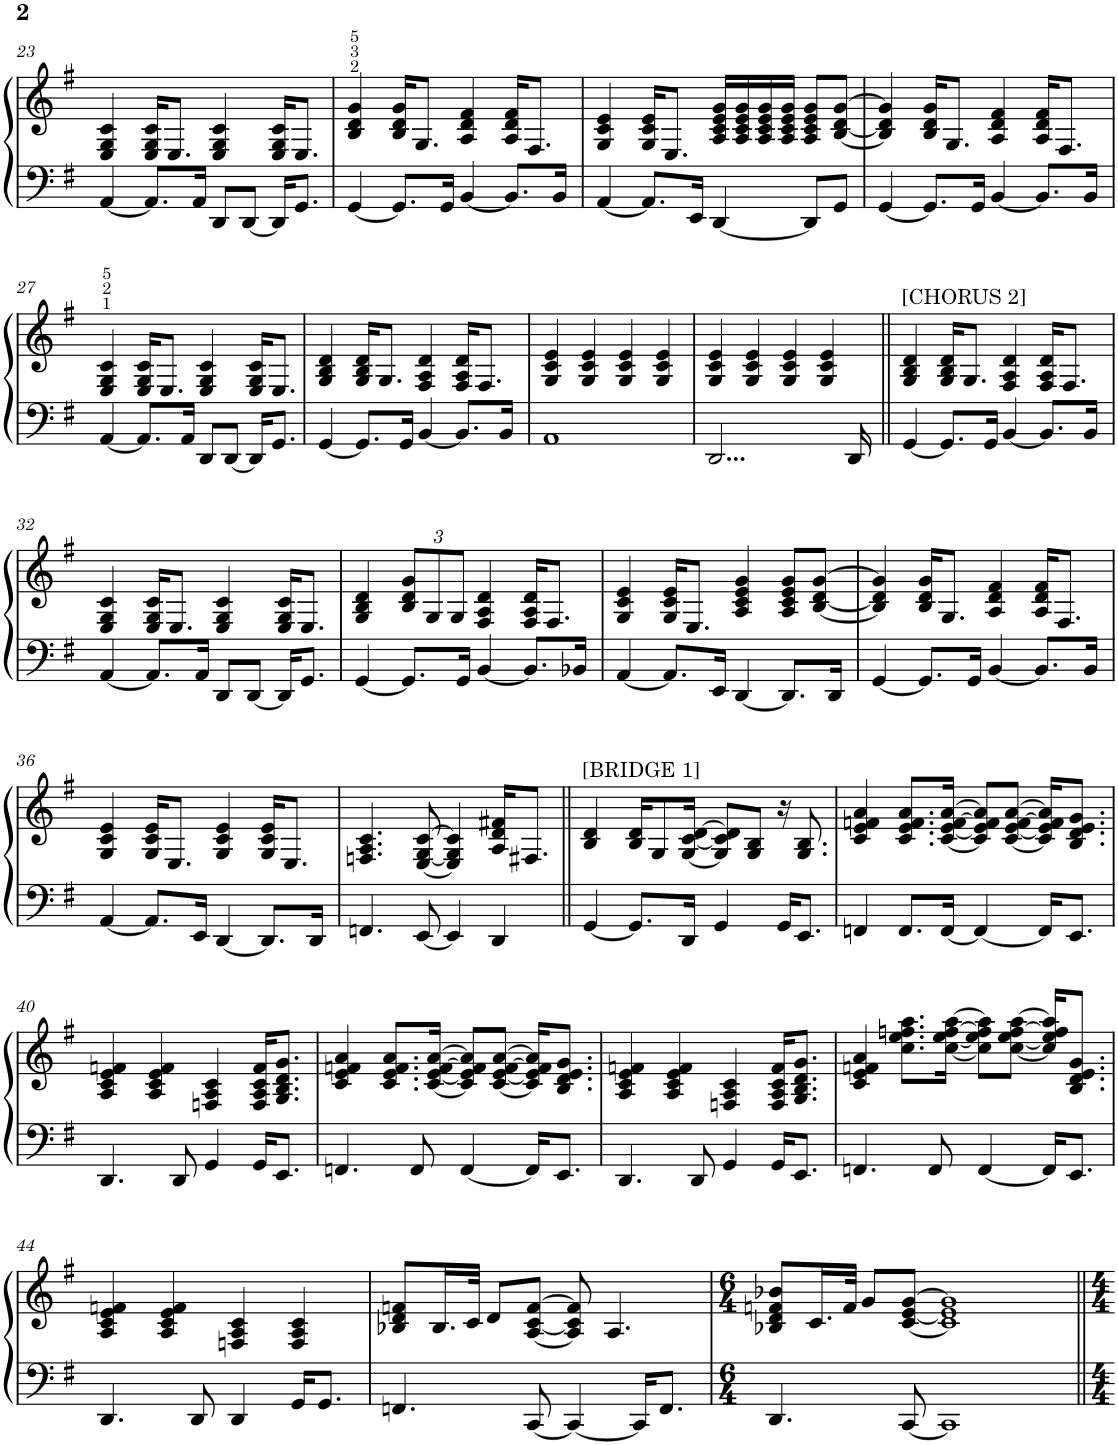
**kern	**kern
*part1	*part1
*staff2	*staff1
*I"Piano	*
*I'Pno.	*
!!LO:PB:g=z
*clefF4	*clefG2
*k[f#]	*k[f#]
*M4/4	*M4/4
=23	=23
[4AA/	4E/ 4G/ 4c/
8.AA/L]	16E/ 16G/ 16c/KL
.	8.E/J
16AA/Jk	.
8DD/L	4E/ 4G/ 4c/
[8DD/J	.
16DD/KL]	16E/ 16G/ 16c/KL
8.GG/J	8.E/J
=24	=24
[4GG/	4B/ 4d/ 4g/
8.GG/L]	16B/ 16d/ 16g/KL
.	8.G/J
16GG/Jk	.
[4BB/	4A/ 4d/ 4f#/
8.BB/L]	16A/ 16d/ 16f#/KL
.	8.F#/J
16BB/Jk	.
=25	=25
[4AA/	4G/ 4c/ 4e/
8.AA/L]	16G/ 16c/ 16e/KL
.	8.E/J
16EE/Jk	.
[4DD/	16A/ 16c/ 16e/ 16g/LL
.	16A/ 16c/ 16e/ 16g/
.	16A/ 16c/ 16e/ 16g/
.	16A/ 16c/ 16e/ 16g/JJ
8DD/L]	8A/ 8c/ 8e/ 8g/L
8GG/J	[8B/ [8d/ [8g/J
=26	=26
[4GG/	4B/] 4d/] 4g/]
8.GG/L]	16B/ 16d/ 16g/KL
.	8.G/J
16GG/Jk	.
[4BB/	4A/ 4d/ 4f#/
8.BB/L]	16A/ 16d/ 16f#/KL
.	8.F#/J
16BB/Jk	.
!!LO:LB:g=z
=27	=27
[4AA/	4E/ 4G/ 4c/
8.AA/L]	16E/ 16G/ 16c/KL
.	8.E/J
16AA/Jk	.
8DD/L	4E/ 4G/ 4c/
[8DD/J	.
16DD/KL]	16E/ 16G/ 16c/KL
8.GG/J	8.E/J
=28	=28
[4GG/	4G/ 4B/ 4d/
8.GG/L]	16G/ 16B/ 16d/KL
.	8.G/J
16GG/Jk	.
[4BB/	4F#/ 4A/ 4d/
8.BB/L]	16F#/ 16A/ 16d/KL
.	8.F#/J
16BB/Jk	.
=29	=29
1AA	4G/ 4c/ 4e/
.	4G/ 4c/ 4e/
.	4G/ 4c/ 4e/
.	4G/ 4c/ 4e/
=30	=30
2...DD/	4G/ 4c/ 4e/
.	4G/ 4c/ 4e/
.	4G/ 4c/ 4e/
.	4G/ 4c/ 4e/
16DD/	.
=31||	=31||
!	!LO:TX:a:t=[CHORUS 2]
[4GG/	4G/ 4B/ 4d/
8.GG/L]	16G/ 16B/ 16d/KL
.	8.G/J
16GG/Jk	.
[4BB/	4F#/ 4A/ 4d/
8.BB/L]	16F#/ 16A/ 16d/KL
.	8.F#/J
16BB/Jk	.
!!LO:LB:g=z
=32	=32
[4AA/	4E/ 4G/ 4c/
8.AA/L]	16E/ 16G/ 16c/KL
.	8.E/J
16AA/Jk	.
8DD/L	4E/ 4G/ 4c/
[8DD/J	.
16DD/KL]	16E/ 16G/ 16c/KL
8.GG/J	8.E/J
=33	=33
[4GG/	4G/ 4B/ 4d/
*	*Xbrackettup
8.GG/L]	12B/ 12d/ 12g/L
.	12G/
.	12G/J
16GG/Jk	.
[4BB/	4F#/ 4A/ 4d/
8.BB/L]	16F#/ 16A/ 16d/KL
.	8.F#/J
16BB-X/Jk	.
=34	=34
[4AA/	4G/ 4c/ 4e/
8.AA/L]	16G/ 16c/ 16e/KL
.	8.E/J
16EE/Jk	.
[4DD/	4A/ 4c/ 4e/ 4g/
8.DD/L]	8A/ 8c/ 8e/ 8g/L
.	[8B/ [8d/ [8g/J
16DD/Jk	.
=35	=35
[4GG/	4B/] 4d/] 4g/]
8.GG/L]	16B/ 16d/ 16g/KL
.	8.G/J
16GG/Jk	.
[4BB/	4A/ 4d/ 4f#/
8.BB/L]	16A/ 16d/ 16f#/KL
.	8.F#/J
16BB/Jk	.
!!LO:LB:g=z
=36	=36
[4AA/	4G/ 4c/ 4e/
8.AA/L]	16G/ 16c/ 16e/KL
.	8.E/J
16EE/Jk	.
[4DD/	4G/ 4c/ 4e/
8.DD/L]	16G/ 16c/ 16e/KL
.	8.E/J
16DD/Jk	.
=37	=37
4.FFn/	4.Fn/ 4.A/ 4.c/
[8EE/	[8E/ [8G/ [8c/
4EE/]	4E/] 4G/] 4c/]
4DD/	16A/ 16d/ 16f#X/KL
.	8.F#X/J
=38||	=38||
!	!LO:TX:a:t=[BRIDGE 1]
[4GG/	4B/ 4d/
8.GG/L]	16B/ 16d/KL
.	8G/
16DD/Jk	[16G/ [16c/ [16d/Jk
4GG/	8G/] 8c/] 8d/]L
.	8G/ 8B/J
16GG/KL	16r
8.EE/J	8.G/ 8.B/
=39	=39
4FFn/	4c/ 4e/ 4fn/ 4a/
8.FF/L	8.c/ 8.e/ 8.f/ 8.a/L
[16FF/Jk	[16c/ [16e/ [16f/ [16a/Jk
4FF/_	8c/] 8e/] 8f/] 8a/]L
.	[8c/ [8e/ [8f/ [8a/J
16FF/KL]	16c/] 16e/] 16f/] 16a/]KL
8.EE/J	8.B/ 8.d/ 8.e/ 8.g/J
!!LO:LB:g=z
=40	=40
4.DD/	4A/ 4c/ 4e/ 4fn/
.	4A/ 4c/ 4e/ 4f/
8DD/	.
4GG/	4Fn/ 4A/ 4c/
16GG/KL	16F/ 16A/ 16c/ 16f/KL
8.EE/J	8.G/ 8.B/ 8.d/ 8.g/J
=41	=41
4.FFn/	4c/ 4e/ 4fn/ 4a/
.	8.c/ 8.e/ 8.f/ 8.a/L
8FF/	.
.	[16c/ [16e/ [16f/ [16a/Jk
[4FF/	8c/] 8e/] 8f/] 8a/]L
.	[8c/ [8e/ [8f/ [8a/J
16FF/KL]	16c/] 16e/] 16f/] 16a/]KL
8.EE/J	8.B/ 8.d/ 8.e/ 8.g/J
=42	=42
4.DD/	4A/ 4c/ 4e/ 4fn/
.	4A/ 4c/ 4e/ 4f/
8DD/	.
4GG/	4Fn/ 4A/ 4c/
16GG/KL	16F/ 16A/ 16c/ 16f/KL
8.EE/J	8.G/ 8.B/ 8.d/ 8.g/J
=43	=43
4.FFn/	4c/ 4e/ 4fn/ 4a/
.	8.cc\ 8.ee\ 8.ffn\ 8.aa\L
8FF/	.
.	[16cc\ [16ee\ [16ff\ [16aa\Jk
[4FF/	8cc\] 8ee\] 8ff\] 8aa\]L
.	[8cc\ [8ee\ [8ff\ [8aa\J
16FF/KL]	16cc/] 16ee/] 16ff/] 16aa/]KL
8.EE/J	8.B/ 8.d/ 8.e/ 8.g/J
!!LO:LB:g=z
=44	=44
4.DD/	4A/ 4c/ 4e/ 4fn/
.	4A/ 4c/ 4e/ 4f/
8DD/	.
4DD/	4Fn/ 4A/ 4c/
16GG/KL	4F/ 4A/ 4c/
8.GG/J	.
=45	=45
4.FFn/	8B-X/ 8d/ 8fn/L
.	16.B-/L
.	32c/JJk
.	8d/L
[8CC/	[8A/ [8c/ [8f/J
4CC/_	8A/] 8c/] 8f/]
.	4.A/
16CC/KL]	.
8.FF/J	.
=46	=46
*M6/4	*M6/4
4.DD/	8B-X/ 8d/ 8fn/ 8b-X/L
.	16.c/L
.	32f/JJk
.	8g/L
[8CC/	[8c/ [8e/ [8g/J
1CC]	1c] 1e] 1g]
=||	=||
*-	*-
